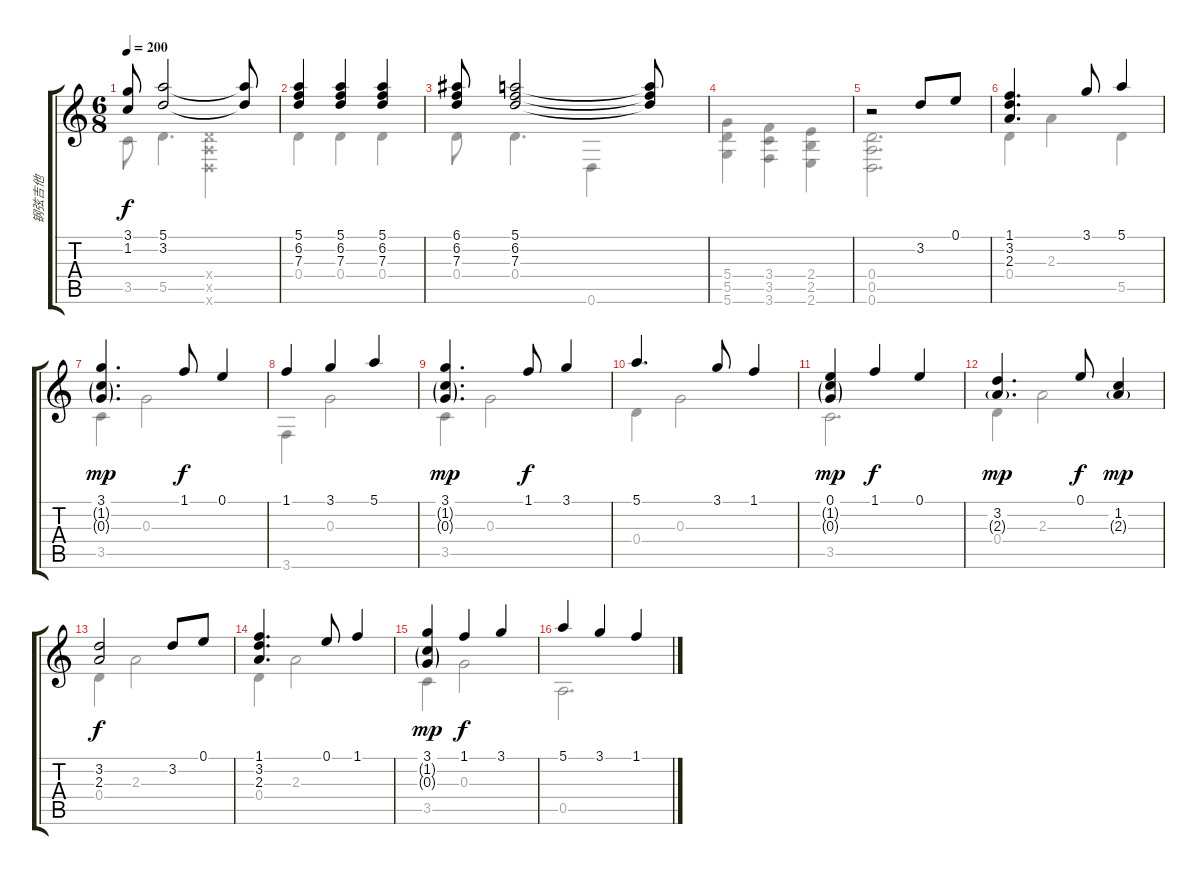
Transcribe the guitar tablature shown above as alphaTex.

\track ("钢弦吉他" "钢弦吉他") {instrument acousticguitarsteel}
\staff {score tabs}
\tuning (E4 B3 G3 D3 A2 D2) {hide}
\voice
\ts (6 8)
\tempo 200
\clef g2
\ks c
(3.1 1.2).8{dy f} (5.1 3.2).2 (5.1{t} 3.2{t}).8 |
(5.1 6.2 7.3).4 (5.1 6.2 7.3).4 (5.1 6.2 7.3).4 |
(6.1 6.2 7.3).8 (5.1 6.2 7.3).2 (5.1{t} 6.2{t} 7.3{t}).8 |
|
r.2 3.2.8 0.1.8 |
(1.1 3.2 2.3).4{d} 3.1.8 5.1.4 |
(3.1 1.2{g} 0.3{g}).4{d dy mp} 1.1.8{dy f} 0.1.4 |
1.1.4 3.1.4 5.1.4 |
(3.1 1.2{g} 0.3{g}).4{d dy mp} 1.1.8{dy f} 3.1.4 |
5.1.4{d} 3.1.8 1.1.4 |
(0.1 1.2{g} 0.3{g}).4{dy mp} 1.1.4{dy f} 0.1.4 |
(3.2 2.3{g}).4{d dy mp} 0.1.8{dy f} (1.2 2.3{g}).4{dy mp} |
(3.2 2.3).2{dy f} 3.2.8 0.1.8 |
(1.1 3.2 2.3).4{d} 0.1.8 1.1.4 |
(3.1 1.2{g} 0.3{g}).4{dy mp} 1.1.4{dy f} 3.1.4 |
5.1.4 3.1.4 1.1.4
\voice
\clef g2
\ottava regular
\simile none
\ks c
3.5.8{dy f} 5.5.4{d} (0.4{x} 0.5{x} 0.6{x}).4 |
0.4.4 0.4.4 0.4.4 |
0.4.8 0.4.4{d} 0.6.4 |
(5.4 5.5 5.6).4 (3.4 3.5 3.6).4 (2.4 2.5 2.6).4 |
(0.4 0.5 0.6).2{d} |
0.4.4 2.3.4 5.5.4 |
3.5.4 0.3.2 |
3.6.4 0.3.2 |
3.5.4 0.3.2 |
0.4.4 0.3.2 |
3.5.2{d} |
0.4.4 2.3.2 |
0.4.4 2.3.2 |
0.4.4 2.3.2 |
3.5.4 0.3.2 |
0.5.2{d}
